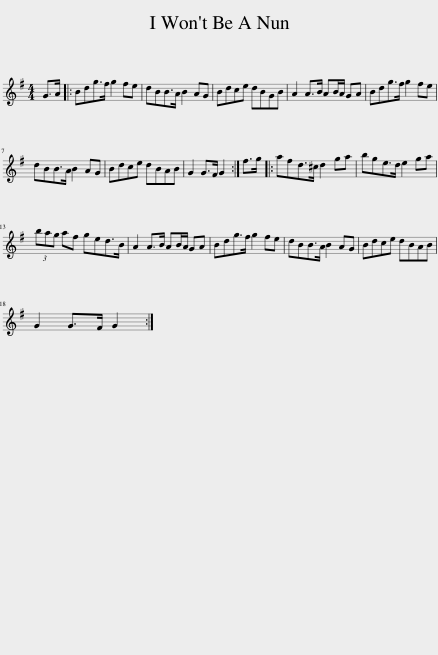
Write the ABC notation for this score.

X:1
L:1/8
M:4/4
I:linebreak $
K:G
V:1 treble
V:1
 G>A |: Bdg>f g2 fe | dBB>A B2 AG | Bdce dBGB | A2 A>B AB/A/ GA | %5
 Bdg>f g2 fe |$ dBB>A B2 AG | Bdce dBAB | G2 G>F G2 :| f>g |: %10
 afd>^c d2 ga | bge>d e2 ga |$ (3bag af ged>B | A2 A>B AB/A/ GA | Bdg>f g2 fe | %15
 dBB>A B2 AG | Bdce dBAB |$ G2 G>F G2 :| %18
